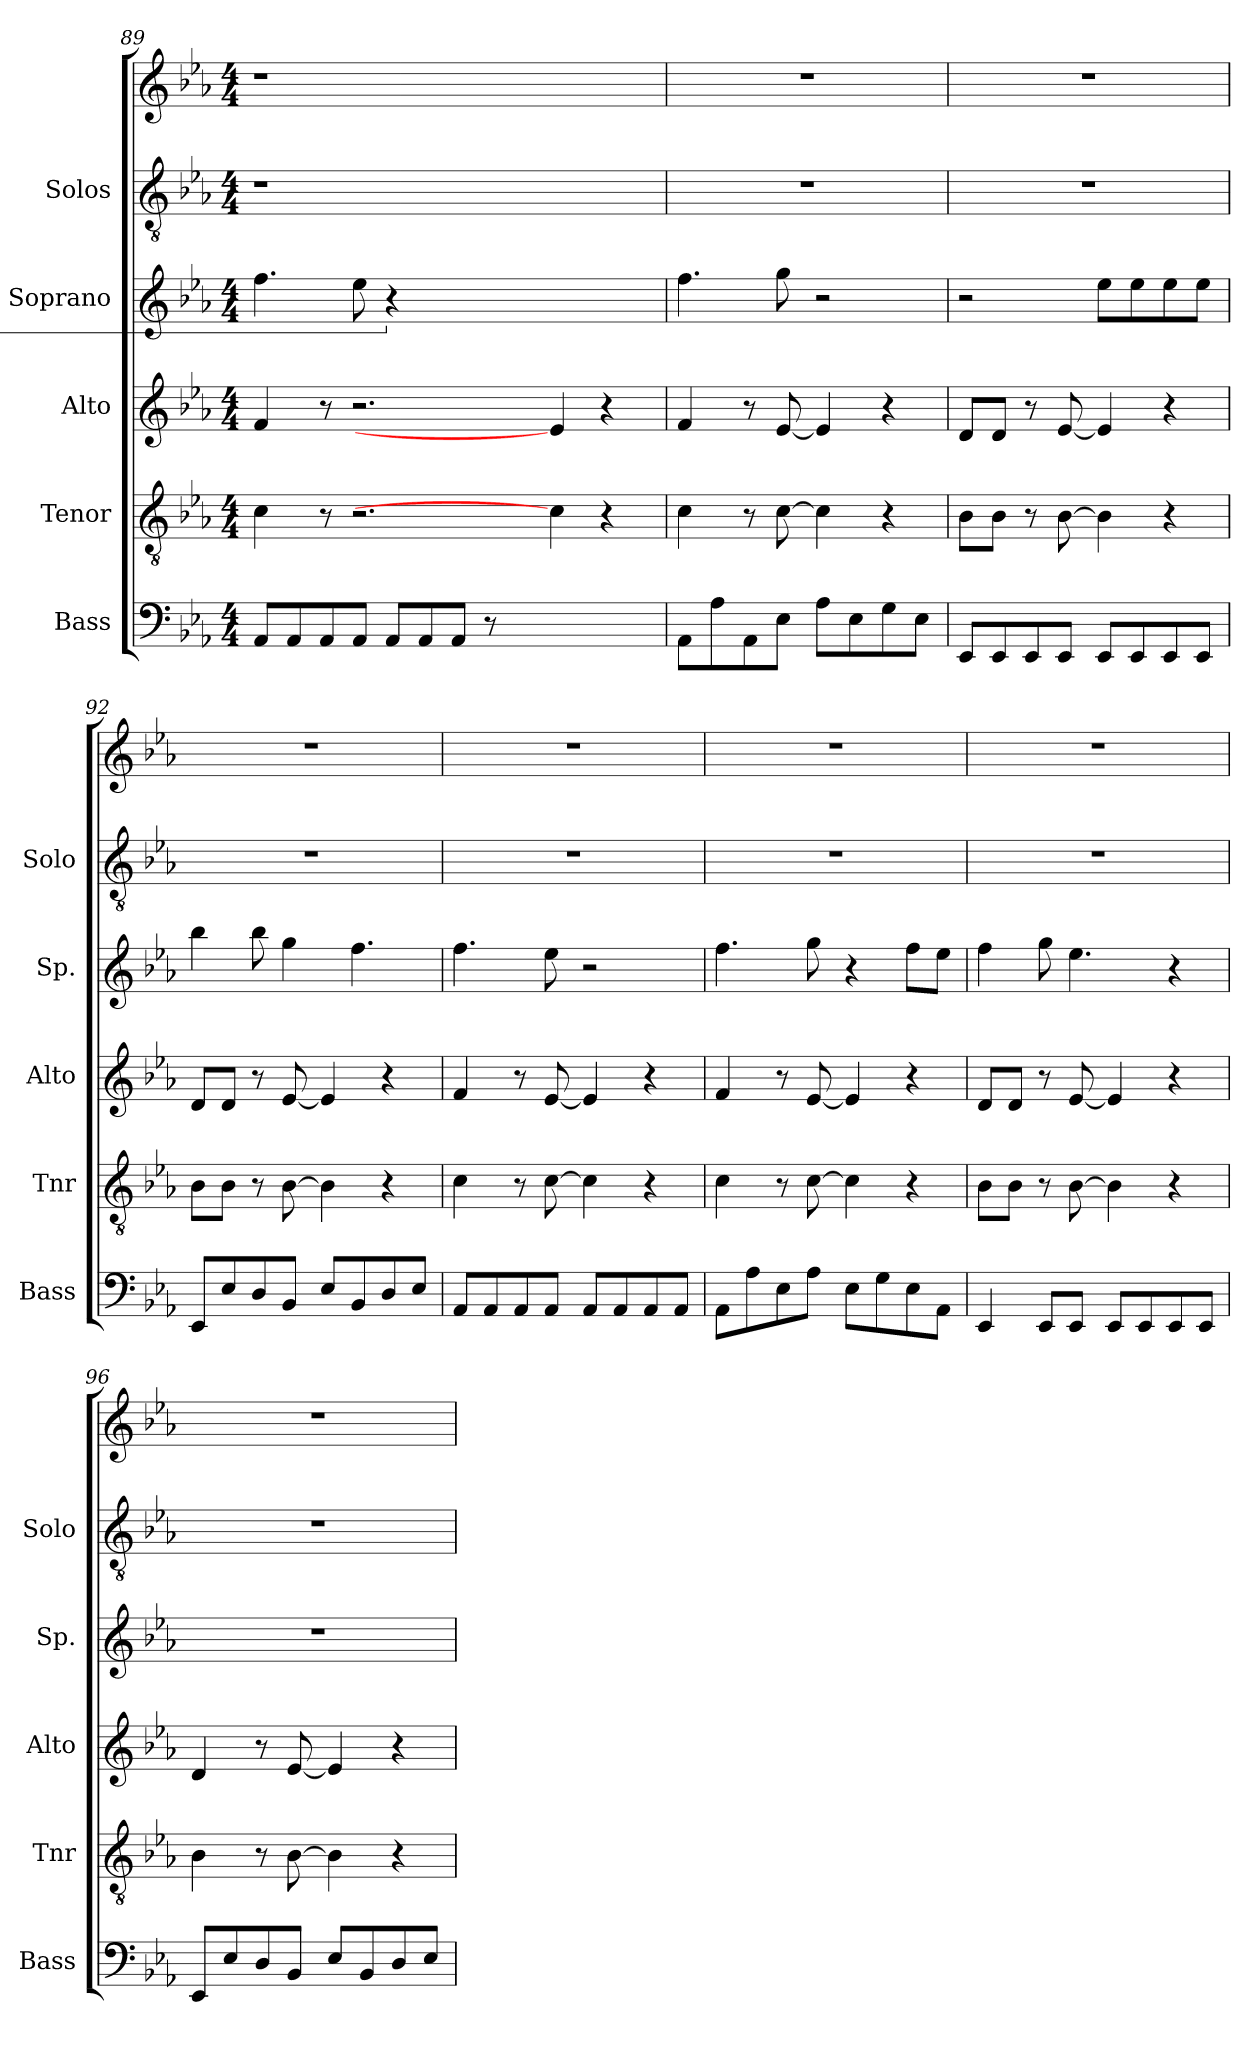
**kern	**kern	**kern	**kern	**kern	**kern
*part5	*part4	*part3	*part2	*part1	*part1
*staff6	*staff5	*staff4	*staff3	*staff2	*staff1
*I"Bass	*I"Tenor	*I"Alto	*I"Soprano	*I"Solos	*
*I'Bass	*I'Tnr	*I'Alto	*I'Sp.	*I'Solo	*
*clefF4	*clefGv2	*clefG2	*clefG2	*clefGv2	*clefG2
*k[b-e-a-]	*k[b-e-a-]	*k[b-e-a-]	*k[b-e-a-]	*k[b-e-a-]	*k[b-e-a-]
*M4/4	*M4/4	*M4/4	*M4/4	*M4/4	*M4/4
=89	=89	=89	=89	=89	=89
8AA-/L	4c\	4f/	4.ff\	1r	1r
8AA-/	.	.	.	.	.
8AA-/	8r	8r	.	.	.
8AA-/J	2.r	2.r	8ee-\	.	.
!	!	!	!LO:N:vis=2.	!	!
8AA-/L	.	.	8%5r	.	.
8AA-/	.	.	.	.	.
8AA-/J	.	.	.	.	.
8r	.	.	.	.	.
2ryy	.	.	.	2ryy	2ryy
.	4c\]	4e-/]	2ryy	.	.
.	4r	4r	.	.	.
8ryy	.	.	.	8ryy	8ryy
!!LO:PB:g=z
=90	=90	=90	=90	=90	=90
8AA-\L	4c\	4f/	4.ff\	1r	1r
8A-\	.	.	.	.	.
8AA-\	8r	8r	.	.	.
8E-\J	[8c\	[8e-/	8gg\	.	.
8A-\L	4c\]	4e-/]	2r	.	.
8E-\	.	.	.	.	.
8G\	4r	4r	.	.	.
8E-\J	.	.	.	.	.
=91	=91	=91	=91	=91	=91
8EE-/L	8B-\L	8d/L	2r	1r	1r
8EE-/	8B-\J	8d/J	.	.	.
8EE-/	8r	8r	.	.	.
8EE-/J	[8B-\	[8e-/	.	.	.
8EE-/L	4B-\]	4e-/]	8ee-\L	.	.
8EE-/	.	.	8ee-\	.	.
8EE-/	4r	4r	8ee-\	.	.
8EE-/J	.	.	8ee-\J	.	.
=92	=92	=92	=92	=92	=92
8EE-/L	8B-\L	8d/L	4bb-\	1r	1r
8E-/	8B-\J	8d/J	.	.	.
8D/	8r	8r	8bb-\	.	.
8BB-/J	[8B-\	[8e-/	4gg\	.	.
8E-/L	4B-\]	4e-/]	.	.	.
8BB-/	.	.	4.ff\	.	.
8D/	4r	4r	.	.	.
8E-/J	.	.	.	.	.
=93	=93	=93	=93	=93	=93
8AA-/L	4c\	4f/	4.ff\	1r	1r
8AA-/	.	.	.	.	.
8AA-/	8r	8r	.	.	.
8AA-/J	[8c\	[8e-/	8ee-\	.	.
8AA-/L	4c\]	4e-/]	2r	.	.
8AA-/	.	.	.	.	.
8AA-/	4r	4r	.	.	.
8AA-/J	.	.	.	.	.
!!LO:LB:g=z
=94	=94	=94	=94	=94	=94
8AA-\L	4c\	4f/	4.ff\	1r	1r
8A-\	.	.	.	.	.
8E-\	8r	8r	.	.	.
8A-\J	[8c\	[8e-/	8gg\	.	.
8E-\L	4c\]	4e-/]	4r	.	.
8G\	.	.	.	.	.
8E-\	4r	4r	8ff\L	.	.
8AA-\J	.	.	8ee-\J	.	.
=95	=95	=95	=95	=95	=95
4EE-/	8B-\L	8d/L	4ff\	1r	1r
.	8B-\J	8d/J	.	.	.
8EE-/L	8r	8r	8gg\	.	.
8EE-/J	[8B-\	[8e-/	4.ee-\	.	.
8EE-/L	4B-\]	4e-/]	.	.	.
8EE-/	.	.	.	.	.
8EE-/	4r	4r	4r	.	.
8EE-/J	.	.	.	.	.
=96	=96	=96	=96	=96	=96
8EE-/L	4B-\	4d/	1r	1r	1r
8E-/	.	.	.	.	.
8D/	8r	8r	.	.	.
8BB-/J	[8B-\	[8e-/	.	.	.
8E-/L	4B-\]	4e-/]	.	.	.
8BB-/	.	.	.	.	.
8D/	4r	4r	.	.	.
8E-/J	.	.	.	.	.
=	=	=	=	=	=
*-	*-	*-	*-	*-	*-
